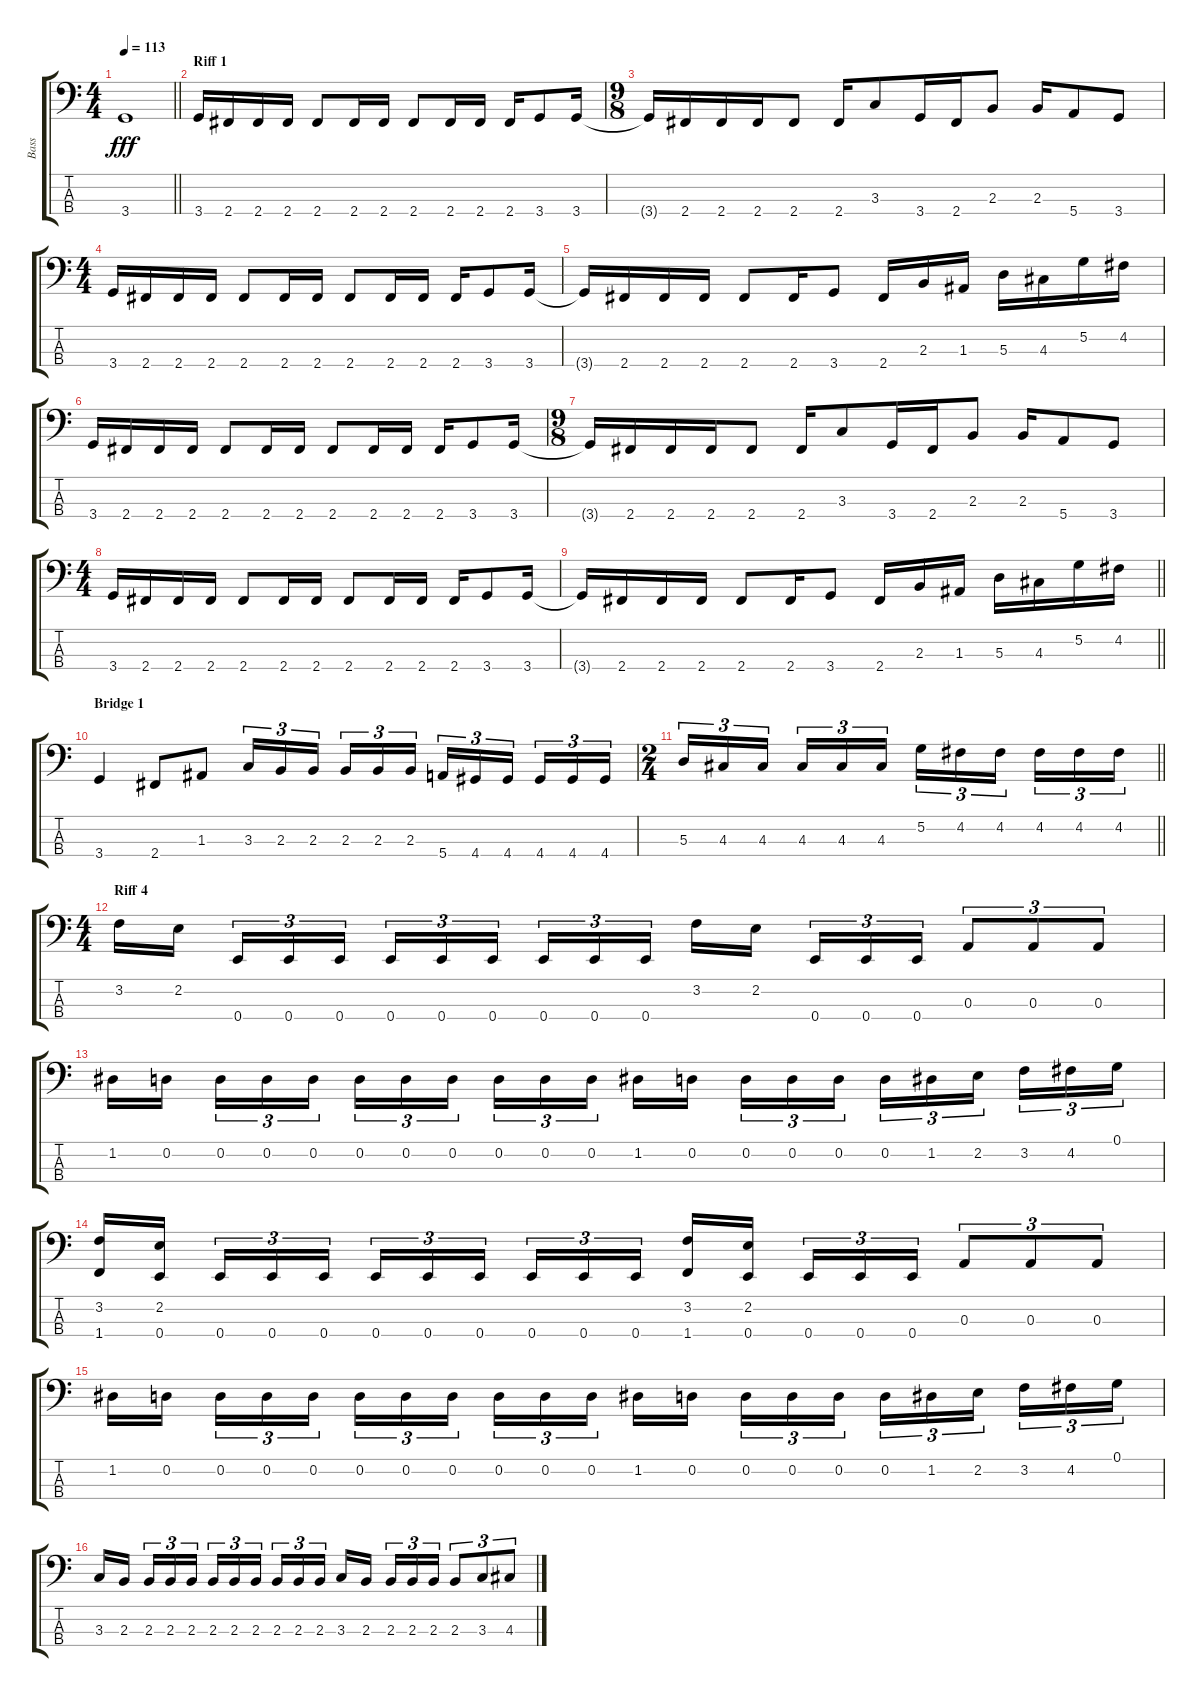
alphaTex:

\track ("Bass" "Bass") {instrument electricbassfinger}
\staff {score tabs}
\tuning (G2 D2 A1 E1) {hide}
\ts (4 4)
\tempo 113
\clef f4
\barLineRight lightlight
\ks c
3.4.1{dy fff} |
\section ("" "Riff 1")
3.4.16 2.4.16 2.4.16 2.4.16 2.4.8 2.4.16 2.4.16 2.4.8 2.4.16 2.4.16 2.4.16 3.4.8 3.4.16 |
\ts (9 8)
3.4{t}.16 2.4.16 2.4.16 2.4.16 2.4.8 2.4.16 3.3.8 3.4.16 2.4.16 2.3.8 2.3.16 5.4.8 3.4.8 |
\ts (4 4)
3.4.16 2.4.16 2.4.16 2.4.16 2.4.8 2.4.16 2.4.16 2.4.8 2.4.16 2.4.16 2.4.16 3.4.8 3.4.16 |
3.4{t}.16 2.4.16 2.4.16 2.4.16 2.4.8 2.4.16 3.4.8 2.4.16 2.3.16 1.3.16 5.3.16 4.3.16 5.2.16 4.2.16 |
3.4.16 2.4.16 2.4.16 2.4.16 2.4.8 2.4.16 2.4.16 2.4.8 2.4.16 2.4.16 2.4.16 3.4.8 3.4.16 |
\ts (9 8)
3.4{t}.16 2.4.16 2.4.16 2.4.16 2.4.8 2.4.16 3.3.8 3.4.16 2.4.16 2.3.8 2.3.16 5.4.8 3.4.8 |
\ts (4 4)
3.4.16 2.4.16 2.4.16 2.4.16 2.4.8 2.4.16 2.4.16 2.4.8 2.4.16 2.4.16 2.4.16 3.4.8 3.4.16 |
\barLineRight lightlight
3.4{t}.16 2.4.16 2.4.16 2.4.16 2.4.8 2.4.16 3.4.8 2.4.16 2.3.16 1.3.16 5.3.16 4.3.16 5.2.16 4.2.16 |
\section ("" "Bridge 1")
3.4.4 2.4.8 1.3.8 3.3.16{tu (3 2)} 2.3.16{tu (3 2)} 2.3.16{tu (3 2) beam splitsecondary} 2.3.16{tu (3 2)} 2.3.16{tu (3 2)} 2.3.16{tu (3 2)} 5.4.16{tu (3 2)} 4.4.16{tu (3 2)} 4.4.16{tu (3 2) beam splitsecondary} 4.4.16{tu (3 2)} 4.4.16{tu (3 2)} 4.4.16{tu (3 2)} |
\ts (2 4)
\barLineRight lightlight
5.3.16{tu (3 2)} 4.3.16{tu (3 2)} 4.3.16{tu (3 2) beam splitsecondary} 4.3.16{tu (3 2)} 4.3.16{tu (3 2)} 4.3.16{tu (3 2)} 5.2.16{tu (3 2)} 4.2.16{tu (3 2)} 4.2.16{tu (3 2) beam splitsecondary} 4.2.16{tu (3 2)} 4.2.16{tu (3 2)} 4.2.16{tu (3 2)} |
\ts (4 4)
\section ("" "Riff 4")
3.2.16 2.2.16{beam splitsecondary} 0.4.16{tu (3 2)} 0.4.16{tu (3 2)} 0.4.16{tu (3 2)} 0.4.16{tu (3 2)} 0.4.16{tu (3 2)} 0.4.16{tu (3 2) beam splitsecondary} 0.4.16{tu (3 2)} 0.4.16{tu (3 2)} 0.4.16{tu (3 2)} 3.2.16 2.2.16{beam splitsecondary} 0.4.16{tu (3 2)} 0.4.16{tu (3 2)} 0.4.16{tu (3 2)} 0.3.8{tu (3 2)} 0.3.8{tu (3 2)} 0.3.8{tu (3 2)} |
1.2.16 0.2.16{beam splitsecondary} 0.2.16{tu (3 2)} 0.2.16{tu (3 2)} 0.2.16{tu (3 2)} 0.2.16{tu (3 2)} 0.2.16{tu (3 2)} 0.2.16{tu (3 2) beam splitsecondary} 0.2.16{tu (3 2)} 0.2.16{tu (3 2)} 0.2.16{tu (3 2)} 1.2.16 0.2.16{beam splitsecondary} 0.2.16{tu (3 2)} 0.2.16{tu (3 2)} 0.2.16{tu (3 2)} 0.2.16{tu (3 2)} 1.2.16{tu (3 2)} 2.2.16{tu (3 2) beam splitsecondary} 3.2.16{tu (3 2)} 4.2.16{tu (3 2)} 0.1.16{tu (3 2)} |
(3.2 1.4).16 (2.2 0.4).16{beam splitsecondary} 0.4.16{tu (3 2)} 0.4.16{tu (3 2)} 0.4.16{tu (3 2)} 0.4.16{tu (3 2)} 0.4.16{tu (3 2)} 0.4.16{tu (3 2) beam splitsecondary} 0.4.16{tu (3 2)} 0.4.16{tu (3 2)} 0.4.16{tu (3 2)} (3.2 1.4).16 (2.2 0.4).16{beam splitsecondary} 0.4.16{tu (3 2)} 0.4.16{tu (3 2)} 0.4.16{tu (3 2)} 0.3.8{tu (3 2)} 0.3.8{tu (3 2)} 0.3.8{tu (3 2)} |
1.2.16 0.2.16{beam splitsecondary} 0.2.16{tu (3 2)} 0.2.16{tu (3 2)} 0.2.16{tu (3 2)} 0.2.16{tu (3 2)} 0.2.16{tu (3 2)} 0.2.16{tu (3 2) beam splitsecondary} 0.2.16{tu (3 2)} 0.2.16{tu (3 2)} 0.2.16{tu (3 2)} 1.2.16 0.2.16{beam splitsecondary} 0.2.16{tu (3 2)} 0.2.16{tu (3 2)} 0.2.16{tu (3 2)} 0.2.16{tu (3 2)} 1.2.16{tu (3 2)} 2.2.16{tu (3 2) beam splitsecondary} 3.2.16{tu (3 2)} 4.2.16{tu (3 2)} 0.1.16{tu (3 2)} |
3.3.16 2.3.16{beam splitsecondary} 2.3.16{tu (3 2)} 2.3.16{tu (3 2)} 2.3.16{tu (3 2)} 2.3.16{tu (3 2)} 2.3.16{tu (3 2)} 2.3.16{tu (3 2) beam splitsecondary} 2.3.16{tu (3 2)} 2.3.16{tu (3 2)} 2.3.16{tu (3 2)} 3.3.16 2.3.16{beam splitsecondary} 2.3.16{tu (3 2)} 2.3.16{tu (3 2)} 2.3.16{tu (3 2)} 2.3.8{tu (3 2)} 3.3.8{tu (3 2)} 4.3.8{tu (3 2)}
